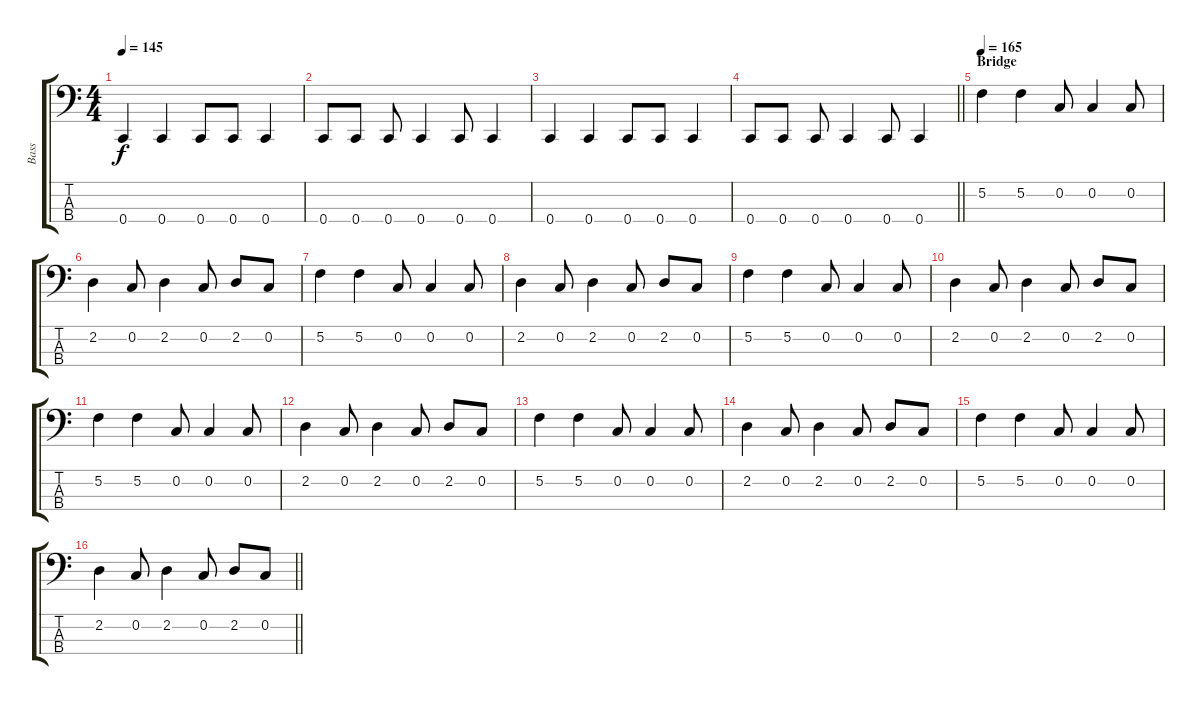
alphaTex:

\track ("Bass" "Bass") {instrument slapbass2}
\staff {score tabs}
\tuning (F2 C2 G1 C1) {hide}
\ts (4 4)
\tempo 145
\clef f4
\ks c
0.4.4{dy f} 0.4.4 0.4.8 0.4.8 0.4.4 |
0.4.8 0.4.8 0.4.8 0.4.4 0.4.8 0.4.4 |
0.4.4 0.4.4 0.4.8 0.4.8 0.4.4 |
\barLineRight lightlight
0.4.8 0.4.8 0.4.8 0.4.4 0.4.8 0.4.4 |
\section ("" "Bridge")
\tempo 165
5.2.4 5.2.4 0.2.8 0.2.4 0.2.8 |
2.2.4 0.2.8 2.2.4 0.2.8 2.2.8 0.2.8 |
5.2.4 5.2.4 0.2.8 0.2.4 0.2.8 |
2.2.4 0.2.8 2.2.4 0.2.8 2.2.8 0.2.8 |
5.2.4 5.2.4 0.2.8 0.2.4 0.2.8 |
2.2.4 0.2.8 2.2.4 0.2.8 2.2.8 0.2.8 |
5.2.4 5.2.4 0.2.8 0.2.4 0.2.8 |
2.2.4 0.2.8 2.2.4 0.2.8 2.2.8 0.2.8 |
5.2.4 5.2.4 0.2.8 0.2.4 0.2.8 |
2.2.4 0.2.8 2.2.4 0.2.8 2.2.8 0.2.8 |
5.2.4 5.2.4 0.2.8 0.2.4 0.2.8 |
\barLineRight lightlight
2.2.4 0.2.8 2.2.4 0.2.8 2.2.8 0.2.8
